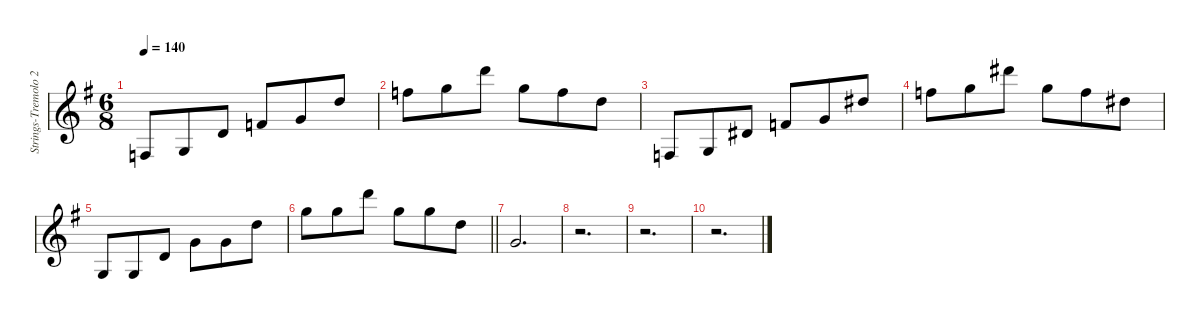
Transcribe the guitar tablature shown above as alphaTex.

\defaultSystemsLayout 8
\hideDynamics
\bracketExtendMode groupsimilarinstruments
\firstSystemTrackNameMode fullname
\otherSystemsTrackNameOrientation horizontal
\track ("Strings-Tremolo 2" "vln.") {defaultSystemsLayout 8 instrument tremolostrings}
\staff {score}
\tuning (E4 B3 G3 D3 A2 E2)
\ts (6 8)
\tempo 140
\clef g2
\ks g
13.6{acc forcenatural}.8{dy f beam Up} 15.6{acc forcenatural}.8{beam Up} 17.5{acc forcenatural}.8{beam Up} 15.4{acc forcenatural}.8{beam Up} 17.4{acc forcenatural}.8{beam Up} 19.3{acc forcenatural}.8{beam Up} |
18.2{acc forcenatural}.8{beam Down} 20.2{acc forcenatural}.8{beam Down} 22.1{acc forcenatural}.8{beam Down} 20.2{acc forcenatural}.8{beam Down} 18.2{acc forcenatural}.8{beam Down} 19.3{acc forcenatural}.8{beam Down} |
13.6{acc forcenatural}.8{beam Up} 15.6{acc forcenatural}.8{beam Up} 18.5{acc #}.8{beam Up} 15.4{acc forcenatural}.8{beam Up} 17.4{acc forcenatural}.8{beam Up} 20.3{acc #}.8{beam Up} |
18.2{acc forcenatural}.8{beam Down} 20.2{acc forcenatural}.8{beam Down} 23.1{acc #}.8{beam Down} 20.2{acc forcenatural}.8{beam Down} 18.2{acc forcenatural}.8{beam Down} 20.3{acc #}.8{beam Down} |
15.6{acc forcenatural}.8{beam Up} 15.6{acc forcenatural}.8{beam Up} 17.5{acc forcenatural}.8{beam Up} 17.4{acc forcenatural}.8{beam Down} 17.4{acc forcenatural}.8{beam Down} 19.3{acc forcenatural}.8{beam Down} |
\barLineRight lightlight
20.2{acc forcenatural}.8{beam Down} 20.2{acc forcenatural}.8{beam Down} 22.1{acc forcenatural}.8{beam Down} 20.2{acc forcenatural}.8{beam Down} 20.2{acc forcenatural}.8{beam Down} 19.3{acc forcenatural}.8{beam Down} |
17.4{acc forcenatural}.2{d beam Up} |
r.2{d beam Down} |
r.2{d beam Down} |
r.2{d beam Down}
